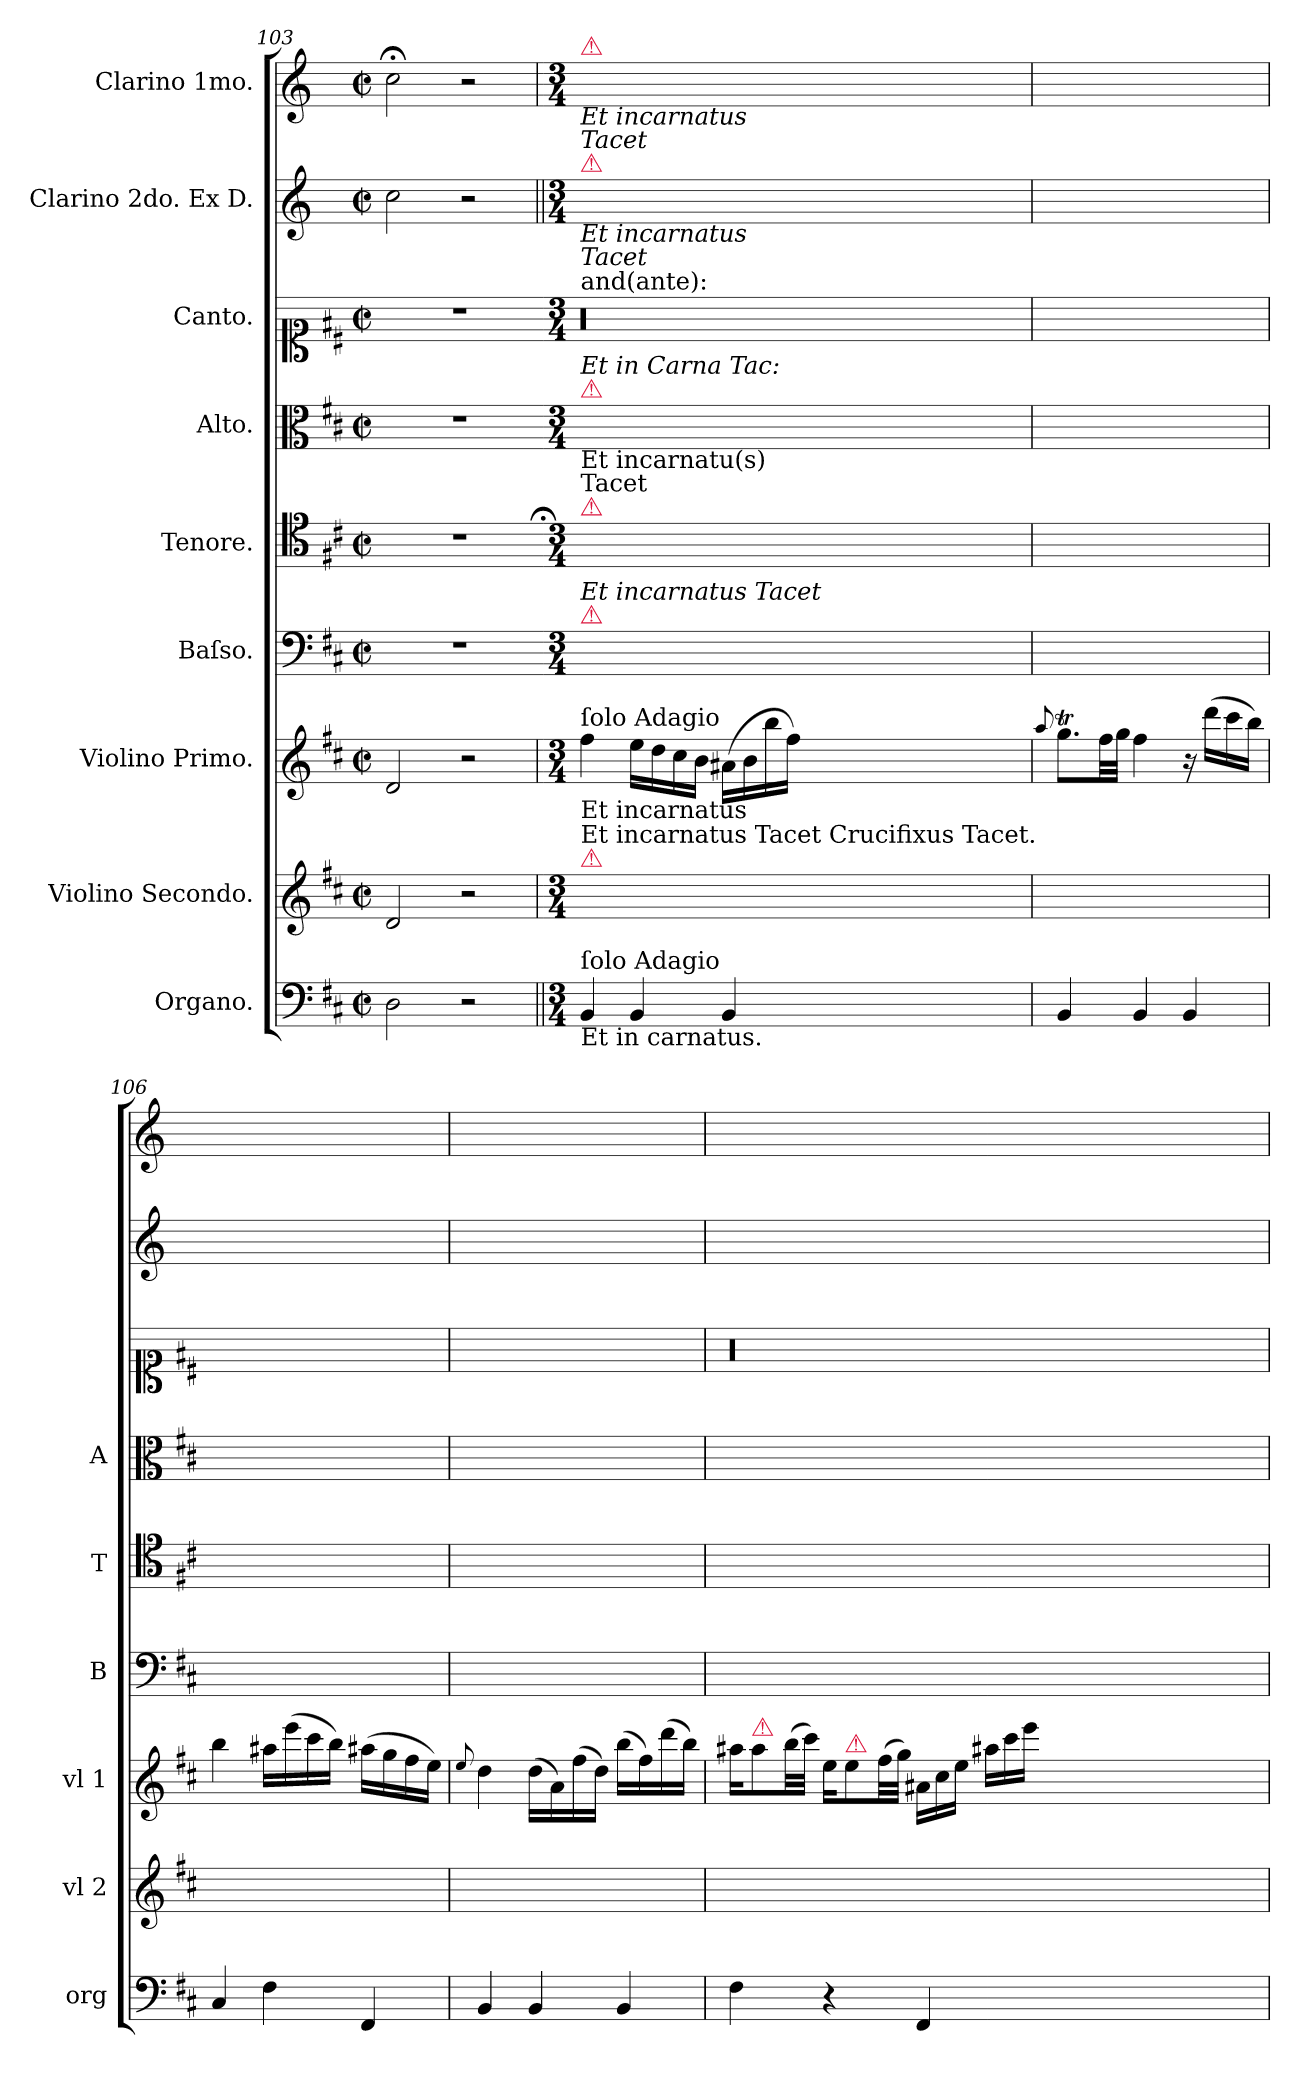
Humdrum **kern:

**kern	**kern	**kern	**kern	**kern	**kern	**kern	**kern	**kern
*part9	*part8	*part7	*part6	*part5	*part4	*part3	*part2	*part1
*staff9	*staff8	*staff7	*staff6	*staff5	*staff4	*staff3	*staff2	*staff1
*I"Organo.	*I"Violino Secondo.	*I"Violino Primo.	*I"Baſso.	*I"Tenore.	*I"Alto.	*I"Canto.	*I"Clarino 2do. Ex D.	*I"Clarino 1mo.
*I'org	*I'vl 2	*I'vl 1	*I'B	*I'T	*I'A	*	*	*
*clefF4	*clefG2	*clefG2	*clefF4	*clefC4	*clefC3	*clefC1	*clefG2	*clefG2
*	*	*	*	*	*	*	*ITrd-1c-2	*ITrd-1c-2
*k[f#c#]	*k[f#c#]	*k[f#c#]	*k[f#c#]	*k[f#c#]	*k[f#c#]	*k[f#c#]	*k[f#c#]	*k[f#c#]
*M2/2	*M2/2	*M2/2	*M2/2	*M2/2	*M2/2	*M2/2	*M2/2	*M2/2
*met(c|)	*met(c|)	*met(c|)	*met(c|)	*met(c|)	*met(c|)	*met(c|)	*met(c|)	*met(c|)
=103	=103	=103	=103	=103	=103	=103	=103	=103
2D\	2d/	2d/	1r	1r	1r	1r	2dd\	2dd;<\
2r	2r	2r	.	.	.	.	2r	2r
=104||	=104	=104	=104	=104||;	=104||	=104||	=104||	=104
*M3/4	*M3/4	*M3/4	*M3/4	*M3/4	*M3/4	*M3/4	*M3/4	*M3/4
!	!	!	!	!	!	!	!	!LO:TX:a:color=crimson:t=⚠
!	!	!	!	!	!	!	!	!LO:TX:b:i:t=Et incarnatus \nTacet
!	!	!	!	!	!	!	!LO:TX:a:color=crimson:t=⚠	!
!	!	!	!	!	!	!	!LO:TX:b:i:t=Et incarnatus \nTacet	!
!	!	!	!	!	!	!LO:TX:a:t=and(ante)&colon;	!	!
!	!	!	!	!	!LO:TX:a:color=crimson:t=⚠	!	!	!
!	!	!	!	!	!LO:TX:a:i:t=Et in Carna Tac&colon;	!	!	!
!	!	!	!	!LO:TX:a:color=crimson:t=⚠	!	!	!	!
!	!	!	!	!LO:TX:a:t=Et incarnatu(s) \nTacet	!	!	!	!
!	!	!	!LO:TX:a:color=crimson:t=⚠	!	!	!	!	!
!	!	!	!LO:TX:a:i:t=Et incarnatus Tacet	!	!	!	!	!
!	!	!LO:TX:b:t=Et incarnatus	!	!	!	!	!	!
!	!	!LO:TX:a:t=ſolo Adagio	!	!	!	!	!	!
!	!LO:TX:a:color=crimson:t=⚠	!	!	!	!	!	!	!
!	!LO:TX:a:t=Et incarnatus Tacet Crucifixus Tacet.	!	!	!	!	!	!	!
!LO:TX:b:t=Et in carnatus.	!	!	!	!	!	!	!	!
!LO:TX:a:t=ſolo Adagio	!	!	!	!	!	!	!	!
!	!	!	!	!	!	!LO:N:vis=00	!	!
4BB/	2.ryy	4ff#\	2.ryy	2.ryy	2.ryy	0.r	2.ryy	2.ryy
4BB/	.	16ee\LL	.	.	.	.	.	.
.	.	16dd\	.	.	.	.	.	.
.	.	16cc#\	.	.	.	.	.	.
.	.	16b\JJ	.	.	.	.	.	.
4BB/	.	(>16a#X\LL	.	.	.	.	.	.
.	.	16b\	.	.	.	.	.	.
.	.	16bb\	.	.	.	.	.	.
.	.	16ff#\JJ)	.	.	.	.	.	.
0ryy	0ryy	0ryy	0ryy	0ryy	0ryy	.	0ryy	0ryy
4ryy	4ryy	4ryy	4ryy	4ryy	4ryy	.	4ryy	4ryy
=105	=105	=105	=105	=105	=105	=105	=105	=105
.	.	8qqaa/	.	.	.	.	.	.
4BB/	2.ryy	8.ggT\L	2.ryy	2.ryy	2.ryy	2.ryy	2.ryy	2.ryy
.	.	32ff#\LL	.	.	.	.	.	.
.	.	32gg\JJJ	.	.	.	.	.	.
4BB/	.	4ff#\	.	.	.	.	.	.
4BB/	.	16r	.	.	.	.	.	.
.	.	(>16ddd\LL	.	.	.	.	.	.
.	.	16ccc#\	.	.	.	.	.	.
.	.	16bb\JJ)	.	.	.	.	.	.
=106	=106	=106	=106	=106	=106	=106	=106	=106
4C#/	2.ryy	4bb\	2.ryy	2.ryy	2.ryy	2.ryy	2.ryy	2.ryy
4F#\	.	16aa#X\LL	.	.	.	.	.	.
.	.	(>16eee\	.	.	.	.	.	.
.	.	16ccc#\	.	.	.	.	.	.
.	.	16bb\JJ)	.	.	.	.	.	.
4FF#/	.	(>16aa#X\LL	.	.	.	.	.	.
.	.	16gg\	.	.	.	.	.	.
.	.	16ff#\	.	.	.	.	.	.
.	.	16ee\JJ)	.	.	.	.	.	.
=107	=107	=107	=107	=107	=107	=107	=107	=107
.	.	8qqee/	.	.	.	.	.	.
4BB/	2.ryy	4dd\	2.ryy	2.ryy	2.ryy	2.ryy	2.ryy	2.ryy
4BB/	.	(>16dd\LL	.	.	.	.	.	.
.	.	16a\)	.	.	.	.	.	.
.	.	(>16ff#\	.	.	.	.	.	.
.	.	16dd\JJ)	.	.	.	.	.	.
4BB/	.	(>16bb\LL	.	.	.	.	.	.
.	.	16ff#\)	.	.	.	.	.	.
.	.	(>16ddd\	.	.	.	.	.	.
.	.	16bb\JJ)	.	.	.	.	.	.
=108	=108	=108	=108	=108	=108	=108	=108	=108
!	!	!	!	!	!	!LO:N:vis=00	!	!
4F#\	2.ryy	16aa#X\KL	2.ryy	2.ryy	2.ryy	0.r	2.ryy	2.ryy
!	!	!LO:TX:a:color=crimson:t=⚠	!	!	!	!	!	!
.	.	8aa#\	.	.	.	.	.	.
.	.	(>32bb\LL	.	.	.	.	.	.
.	.	32ccc#\JJJ)	.	.	.	.	.	.
4r	.	16ee\KL	.	.	.	.	.	.
!	!	!LO:TX:a:color=crimson:t=⚠	!	!	!	!	!	!
.	.	8ee\	.	.	.	.	.	.
.	.	(>32ff#\LL	.	.	.	.	.	.
.	.	32gg\JJJ)	.	.	.	.	.	.
*	*	*Xtuplet	*	*	*	*	*	*
4FF#/	.	24a#X\LL	.	.	.	.	.	.
.	.	24cc#\	.	.	.	.	.	.
.	.	24ee\JJ	.	.	.	.	.	.
.	.	24aa#X\LL	.	.	.	.	.	.
.	.	24ccc#\	.	.	.	.	.	.
.	.	24eee\JJ	.	.	.	.	.	.
0ryy	0ryy	0ryy	0ryy	0ryy	0ryy	.	0ryy	0ryy
4ryy	4ryy	4ryy	4ryy	4ryy	4ryy	.	4ryy	4ryy
=	=	=	=	=	=	=	=	=
*-	*-	*-	*-	*-	*-	*-	*-	*-
